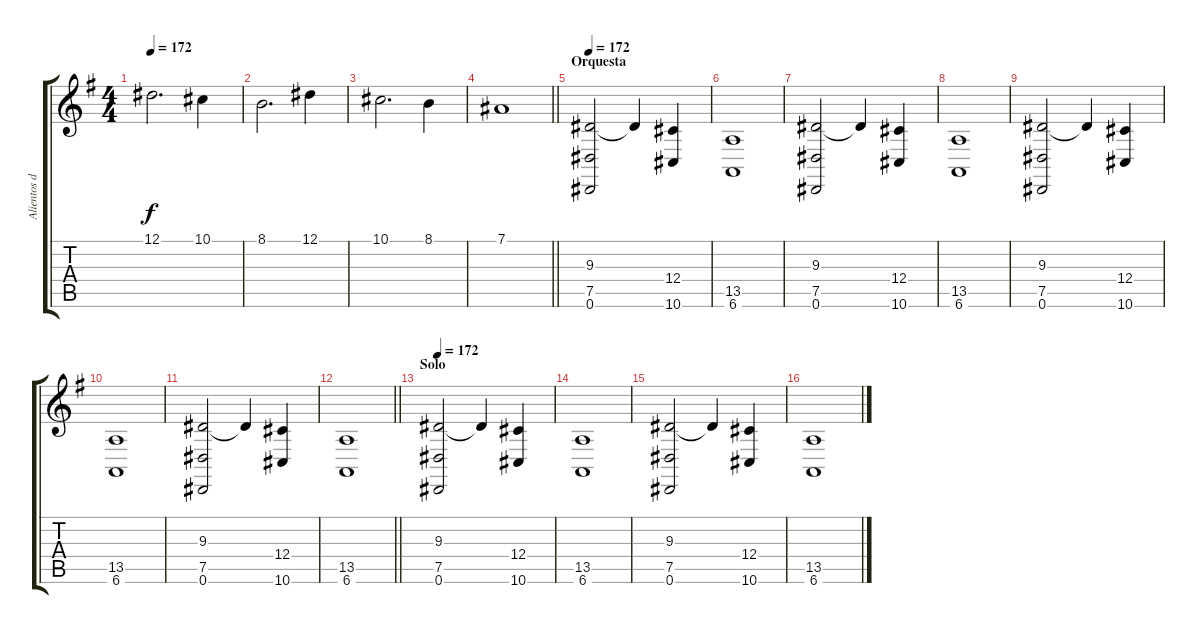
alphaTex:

\track ("Alientos de madera" "Alientos d") {instrument flute}
\staff {score tabs}
\tuning (Eb4 Bb3 Gb3 Db3 Ab2 Eb2) {hide}
\ts (4 4)
\tempo 172
\clef g2
\ks eminor
12.1.2{d dy f} 10.1.4 |
8.1.2{d} 12.1.4 |
10.1.2{d} 8.1.4 |
\barLineRight lightlight
7.1.1 |
\section ("" "Orquesta")
\tempo 172
(9.3 7.5 0.6).2 9.3{t}.4 (12.4 10.6).4 |
(13.5 6.6).1 |
(9.3 7.5 0.6).2 9.3{t}.4 (12.4 10.6).4 |
(13.5 6.6).1 |
(9.3 7.5 0.6).2 9.3{t}.4 (12.4 10.6).4 |
(13.5 6.6).1 |
(9.3 7.5 0.6).2 9.3{t}.4 (12.4 10.6).4 |
\barLineRight lightlight
(13.5 6.6).1 |
\section ("" "Solo")
\tempo 172
(9.3 7.5 0.6).2 9.3{t}.4 (12.4 10.6).4 |
(13.5 6.6).1 |
(9.3 7.5 0.6).2 9.3{t}.4 (12.4 10.6).4 |
(13.5 6.6).1
